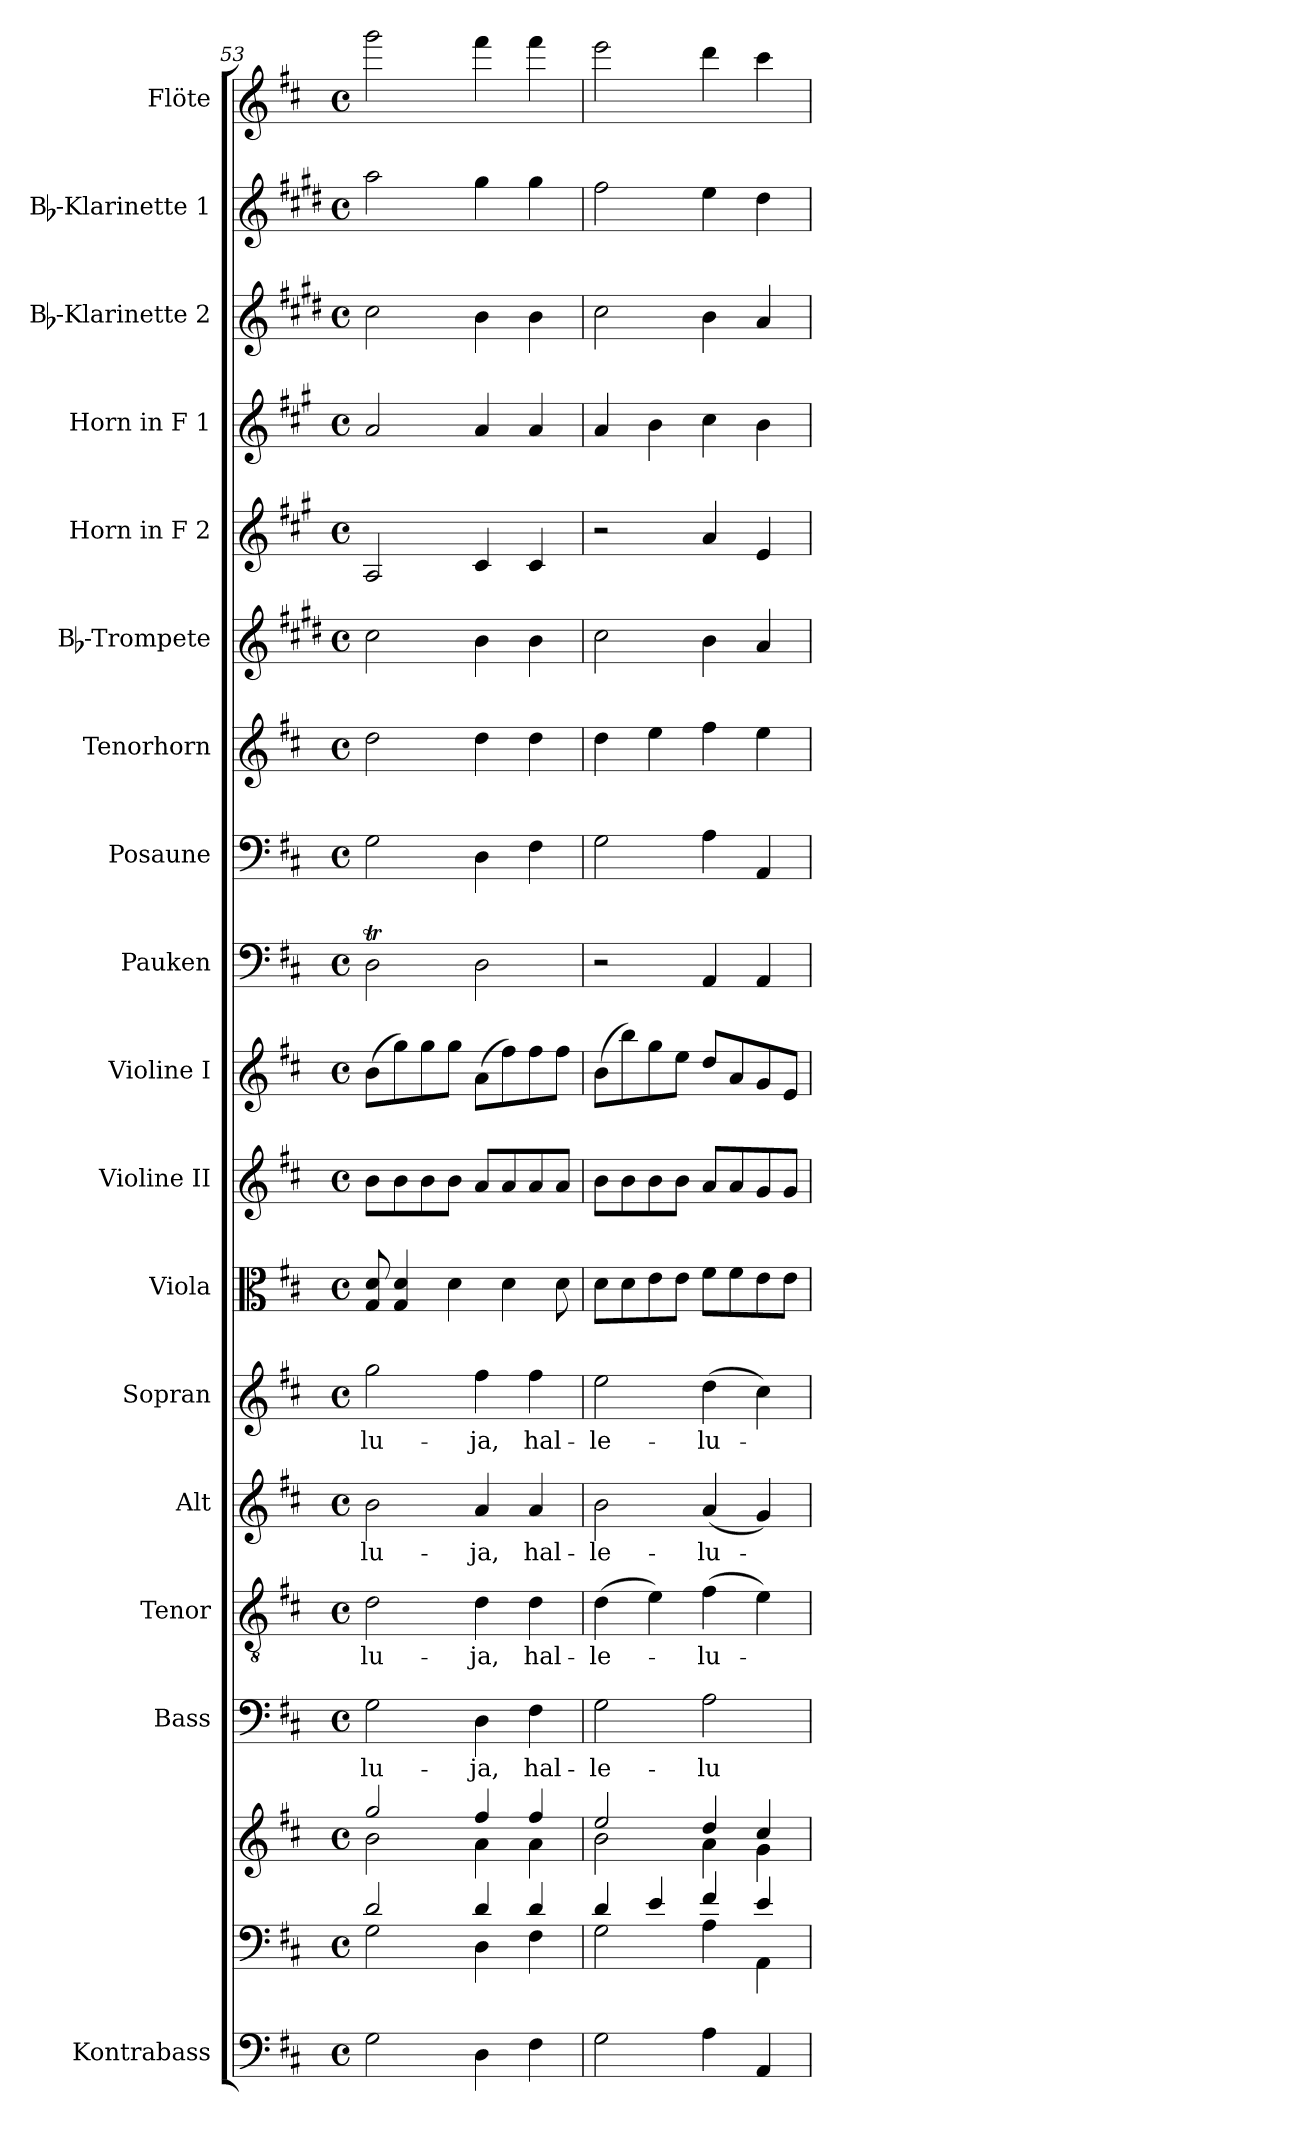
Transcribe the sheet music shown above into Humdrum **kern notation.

**kern	**kern	**kern	**kern	**text	**kern	**text	**kern	**text	**kern	**text	**kern	**kern	**kern	**kern	**kern	**kern	**kern	**kern	**kern	**kern	**kern	**kern
*part18	*part17	*part17	*part16	*part16	*part15	*part15	*part14	*part14	*part13	*part13	*part12	*part11	*part10	*part9	*part8	*part7	*part6	*part5	*part4	*part3	*part2	*part1
*staff19	*staff18	*staff17	*staff16	*staff16	*staff15	*staff15	*staff14	*staff14	*staff13	*staff13	*staff12	*staff11	*staff10	*staff9	*staff8	*staff7	*staff6	*staff5	*staff4	*staff3	*staff2	*staff1
*I"Kontrabass	*	*	*I"Bass	*	*I"Tenor	*	*I"Alt	*	*I"Sopran	*	*I"Viola	*I"Violine II	*I"Violine I	*I"Pauken	*I"Posaune	*I"Tenorhorn	*I"Bb-Trompete	*I"Horn in F 2	*I"Horn in F 1	*I"Bb-Klarinette 2	*I"Bb-Klarinette 1	*I"Flöte
*I'Kb.	*	*	*I'B.	*	*I'T.	*	*I'A.	*	*I'S.	*	*I'Vla.	*I'Vl. II	*I'Vl. I	*I'Pk.	*I'Pos.	*I'T. Hrn.	*I'Bb Trp.	*	*	*I'Bb Kl. 2	*I'Bb Kl. 1	*I'Fl.
*clefF4	*clefF4	*clefG2	*clefF4	*	*clefGv2	*	*clefG2	*	*clefG2	*	*clefC3	*clefG2	*clefG2	*clefF4	*clefF4	*clefG2	*clefG2	*clefG2	*clefG2	*clefG2	*clefG2	*clefG2
*ITrd7c12	*	*	*	*	*	*	*	*	*	*	*	*	*	*	*	*ITrd8c14	*ITrd1c2	*ITrd4c7	*ITrd4c7	*ITrd1c2	*ITrd1c2	*
*k[f#c#]	*k[f#c#]	*k[f#c#]	*k[f#c#]	*	*k[f#c#]	*	*k[f#c#]	*	*k[f#c#]	*	*k[f#c#]	*k[f#c#]	*k[f#c#]	*k[f#c#]	*k[f#c#]	*k[f#c#]	*k[f#c#]	*k[f#c#]	*k[f#c#]	*k[f#c#]	*k[f#c#]	*k[f#c#]
*D:	*D:	*D:	*D:	*	*D:	*	*D:	*	*D:	*	*D:	*D:	*D:	*D:	*D:	*D:	*D:	*D:	*D:	*D:	*D:	*D:
*M4/4	*M4/4	*M4/4	*M4/4	*	*M4/4	*	*M4/4	*	*M4/4	*	*M4/4	*M4/4	*M4/4	*M4/4	*M4/4	*M4/4	*M4/4	*M4/4	*M4/4	*M4/4	*M4/4	*M4/4
*met(c)	*met(c)	*met(c)	*met(c)	*	*met(c)	*	*met(c)	*	*met(c)	*	*met(c)	*met(c)	*met(c)	*met(c)	*met(c)	*met(c)	*met(c)	*met(c)	*met(c)	*met(c)	*met(c)	*met(c)
=53	=53	=53	=53	=53	=53	=53	=53	=53	=53	=53	=53	=53	=53	=53	=53	=53	=53	=53	=53	=53	=53	=53
*	*^	*^	*	*	*	*	*	*	*	*	*	*	*	*	*	*	*	*	*	*	*	*
!	!	!	!	!	!	!LO:LY:b	!	!LO:LY:b	!	!LO:LY:b	!	!LO:LY:b	!	!	!	!	!	!	!	!	!	!	!	!
2GG\	2d/	2G\	2gg/	2b\	2G\	-lu-	2d\	-lu-	2b\	-lu-	2gg\	-lu-	8G/ 8d/	8b\L	(>8b\L	2DT\	2G\	2d\	2b\	2D/	2d/	2b\	2gg\	2ggg\
.	.	.	.	.	.	.	.	.	.	.	.	.	4G/ 4d/	8b\	8gg\)	.	.	.	.	.	.	.	.	.
.	.	.	.	.	.	.	.	.	.	.	.	.	.	8b\	8gg\	.	.	.	.	.	.	.	.	.
.	.	.	.	.	.	.	.	.	.	.	.	.	4d\	8b\J	8gg\J	.	.	.	.	.	.	.	.	.
!	!	!	!	!	!	!LO:LY:b	!	!LO:LY:b	!	!LO:LY:b	!	!LO:LY:b	!	!	!	!	!	!	!	!	!	!	!	!
4DD\	4d/	4D\	4ff#/	4a\	4D\	-ja,	4d\	-ja,	4a/	-ja,	4ff#\	-ja,	.	8a/L	(>8a\L	2DTTTT\	4D\	4d\	4a\	4F#/	4d/	4a\	4ff#\	4fff#\
.	.	.	.	.	.	.	.	.	.	.	.	.	4d\	8a/	8ff#\)	.	.	.	.	.	.	.	.	.
!	!	!	!	!	!	!LO:LY:b	!	!LO:LY:b	!	!LO:LY:b	!	!LO:LY:b	!	!	!	!	!	!	!	!	!	!	!	!
4FF#\	4d/	4F#\	4ff#/	4a\	4F#\	hal-	4d\	hal-	4a/	hal-	4ff#\	hal-	.	8a/	8ff#\	.	4F#\	4d\	4a\	4F#/	4d/	4a\	4ff#\	4fff#\
.	.	.	.	.	.	.	.	.	.	.	.	.	8d\	8a/J	8ff#\J	.	.	.	.	.	.	.	.	.
=54	=54	=54	=54	=54	=54	=54	=54	=54	=54	=54	=54	=54	=54	=54	=54	=54	=54	=54	=54	=54	=54	=54	=54	=54
!	!	!	!	!	!	!LO:LY:b	!	!LO:LY:b	!	!LO:LY:b	!	!LO:LY:b	!	!	!	!	!	!	!	!	!	!	!	!
2GG\	4d/	2G\	2ee/	2b\	2G\	-le-	(>4d\	-le-	2b\	-le-	2ee\	-le-	8d\L	8b\L	(>8b\L	2r	2G\	4d\	2b\	2r	4d/	2b\	2ee\	2eee\
.	.	.	.	.	.	.	.	.	.	.	.	.	8d\	8b\	8bb\)	.	.	.	.	.	.	.	.	.
.	4e/	.	.	.	.	.	4e\)	.	.	.	.	.	8e\	8b\	8gg\	.	.	4e\	.	.	4e\	.	.	.
.	.	.	.	.	.	.	.	.	.	.	.	.	8e\J	8b\J	8ee\J	.	.	.	.	.	.	.	.	.
!	!	!	!	!	!	!LO:LY:b	!	!LO:LY:b	!	!LO:LY:b	!	!LO:LY:b	!	!	!	!	!	!	!	!	!	!	!	!
4AA\	4f#/	4A\	4dd/	4a\	2A\	-lu-	(>4f#\	-lu-	(<4a/	-lu-	(>4dd\	-lu-	8f#\L	8a/L	8dd/L	4AA/	4A\	4f#\	4a\	4d/	4f#\	4a\	4dd\	4ddd\
.	.	.	.	.	.	.	.	.	.	.	.	.	8f#\	8a/	8a/	.	.	.	.	.	.	.	.	.
4AAA/	4e/	4AA\	4cc#/	4g\	.	.	4e\)	.	4g/)	.	4cc#\)	.	8e\	8g/	8g/	4AA/	4AA/	4e\	4g/	4A/	4e\	4g/	4cc#\	4ccc#\
.	.	.	.	.	.	.	.	.	.	.	.	.	8e\J	8g/J	8e/J	.	.	.	.	.	.	.	.	.
*	*v	*v	*	*	*	*	*	*	*	*	*	*	*	*	*	*	*	*	*	*	*	*	*	*
*	*	*v	*v	*	*	*	*	*	*	*	*	*	*	*	*	*	*	*	*	*	*	*	*
=	=	=	=	=	=	=	=	=	=	=	=	=	=	=	=	=	=	=	=	=	=	=
*-	*-	*-	*-	*-	*-	*-	*-	*-	*-	*-	*-	*-	*-	*-	*-	*-	*-	*-	*-	*-	*-	*-
